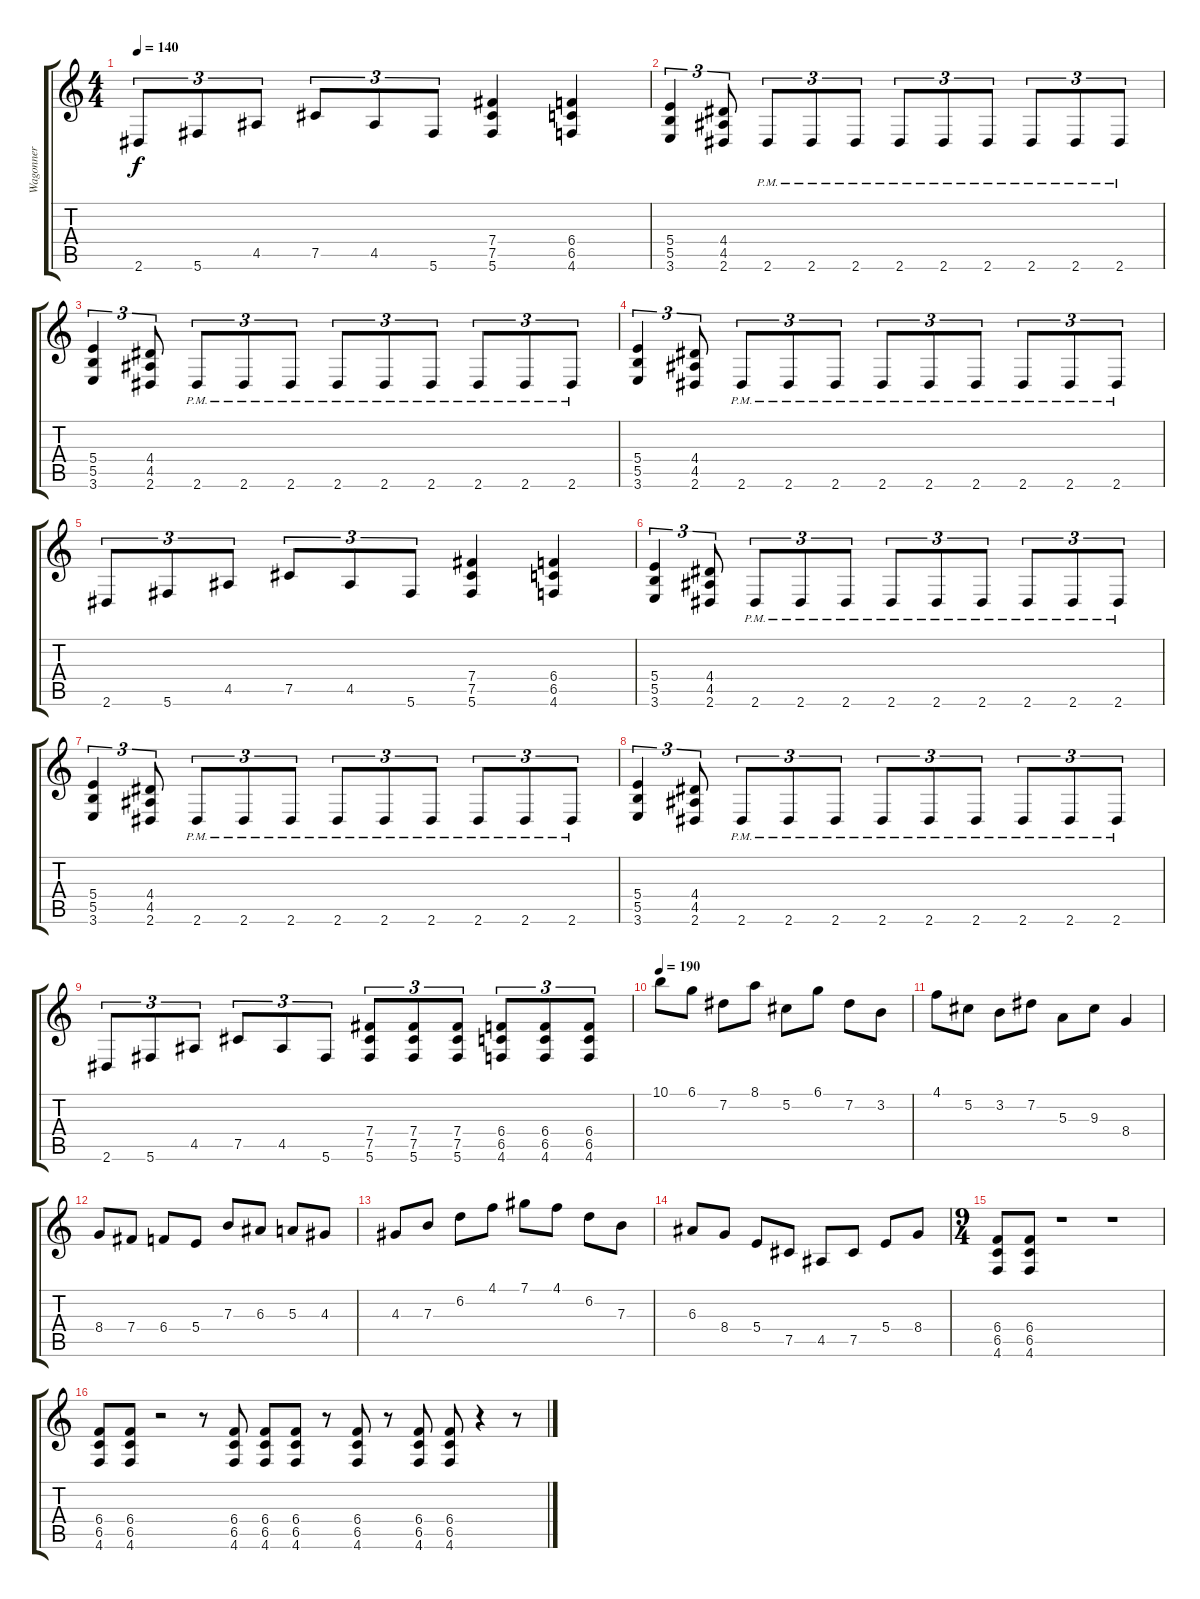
\track ("Wagonner" "Wagonner") {instrument distortionguitar}
\staff {score tabs}
\tuning (Db4 Ab3 E3 B2 Gb2 Db2) {hide}
\ts (4 4)
\tempo 140
\clef g2
\ks c
2.6.8{tu (3 2) dy f} 5.6.8{tu (3 2)} 4.5.8{tu (3 2)} 7.5.8{tu (3 2)} 4.5.8{tu (3 2)} 5.6.8{tu (3 2)} (7.4 7.5 5.6).4 (6.4 6.5 4.6).4 |
(5.4 5.5 3.6).4{tu (3 2)} (4.4 4.5 2.6).8{tu (3 2)} 2.6{pm}.8{tu (3 2)} 2.6{pm}.8{tu (3 2)} 2.6{pm}.8{tu (3 2)} 2.6{pm}.8{tu (3 2)} 2.6{pm}.8{tu (3 2)} 2.6{pm}.8{tu (3 2)} 2.6{pm}.8{tu (3 2)} 2.6{pm}.8{tu (3 2)} 2.6{pm}.8{tu (3 2)} |
(5.4 5.5 3.6).4{tu (3 2)} (4.4 4.5 2.6).8{tu (3 2)} 2.6{pm}.8{tu (3 2)} 2.6{pm}.8{tu (3 2)} 2.6{pm}.8{tu (3 2)} 2.6{pm}.8{tu (3 2)} 2.6{pm}.8{tu (3 2)} 2.6{pm}.8{tu (3 2)} 2.6{pm}.8{tu (3 2)} 2.6{pm}.8{tu (3 2)} 2.6{pm}.8{tu (3 2)} |
(5.4 5.5 3.6).4{tu (3 2)} (4.4 4.5 2.6).8{tu (3 2)} 2.6{pm}.8{tu (3 2)} 2.6{pm}.8{tu (3 2)} 2.6{pm}.8{tu (3 2)} 2.6{pm}.8{tu (3 2)} 2.6{pm}.8{tu (3 2)} 2.6{pm}.8{tu (3 2)} 2.6{pm}.8{tu (3 2)} 2.6{pm}.8{tu (3 2)} 2.6{pm}.8{tu (3 2)} |
2.6.8{tu (3 2)} 5.6.8{tu (3 2)} 4.5.8{tu (3 2)} 7.5.8{tu (3 2)} 4.5.8{tu (3 2)} 5.6.8{tu (3 2)} (7.4 7.5 5.6).4 (6.4 6.5 4.6).4 |
(5.4 5.5 3.6).4{tu (3 2)} (4.4 4.5 2.6).8{tu (3 2)} 2.6{pm}.8{tu (3 2)} 2.6{pm}.8{tu (3 2)} 2.6{pm}.8{tu (3 2)} 2.6{pm}.8{tu (3 2)} 2.6{pm}.8{tu (3 2)} 2.6{pm}.8{tu (3 2)} 2.6{pm}.8{tu (3 2)} 2.6{pm}.8{tu (3 2)} 2.6{pm}.8{tu (3 2)} |
(5.4 5.5 3.6).4{tu (3 2)} (4.4 4.5 2.6).8{tu (3 2)} 2.6{pm}.8{tu (3 2)} 2.6{pm}.8{tu (3 2)} 2.6{pm}.8{tu (3 2)} 2.6{pm}.8{tu (3 2)} 2.6{pm}.8{tu (3 2)} 2.6{pm}.8{tu (3 2)} 2.6{pm}.8{tu (3 2)} 2.6{pm}.8{tu (3 2)} 2.6{pm}.8{tu (3 2)} |
(5.4 5.5 3.6).4{tu (3 2)} (4.4 4.5 2.6).8{tu (3 2)} 2.6{pm}.8{tu (3 2)} 2.6{pm}.8{tu (3 2)} 2.6{pm}.8{tu (3 2)} 2.6{pm}.8{tu (3 2)} 2.6{pm}.8{tu (3 2)} 2.6{pm}.8{tu (3 2)} 2.6{pm}.8{tu (3 2)} 2.6{pm}.8{tu (3 2)} 2.6{pm}.8{tu (3 2)} |
2.6.8{tu (3 2)} 5.6.8{tu (3 2)} 4.5.8{tu (3 2)} 7.5.8{tu (3 2)} 4.5.8{tu (3 2)} 5.6.8{tu (3 2)} (7.4 7.5 5.6).8{tu (3 2)} (7.4 7.5 5.6).8{tu (3 2)} (7.4 7.5 5.6).8{tu (3 2)} (6.4 6.5 4.6).8{tu (3 2)} (6.4 6.5 4.6).8{tu (3 2)} (6.4 6.5 4.6).8{tu (3 2)} |
\tempo 190
10.1.8 6.1.8 7.2.8 8.1.8 5.2.8 6.1.8 7.2.8 3.2.8 |
4.1.8 5.2.8 3.2.8 7.2.8 5.3.8 9.3.8 8.4.4 |
8.4.8 7.4.8 6.4.8 5.4.8 7.3.8 6.3.8 5.3.8 4.3.8 |
4.3.8 7.3.8 6.2.8 4.1.8 7.1.8 4.1.8 6.2.8 7.3.8 |
6.3.8 8.4.8 5.4.8 7.5.8 4.5.8 7.5.8 5.4.8 8.4.8 |
\ts (9 4)
(6.4 6.5 4.6).8 (6.4 6.5 4.6).8 r.1 r.1 |
(6.4 6.5 4.6).8 (6.4 6.5 4.6).8 r.2 r.8 (6.4 6.5 4.6).8 (6.4 6.5 4.6).8 (6.4 6.5 4.6).8 r.8 (6.4 6.5 4.6).8 r.8 (6.4 6.5 4.6).8 (6.4 6.5 4.6).8 r.4 r.8
